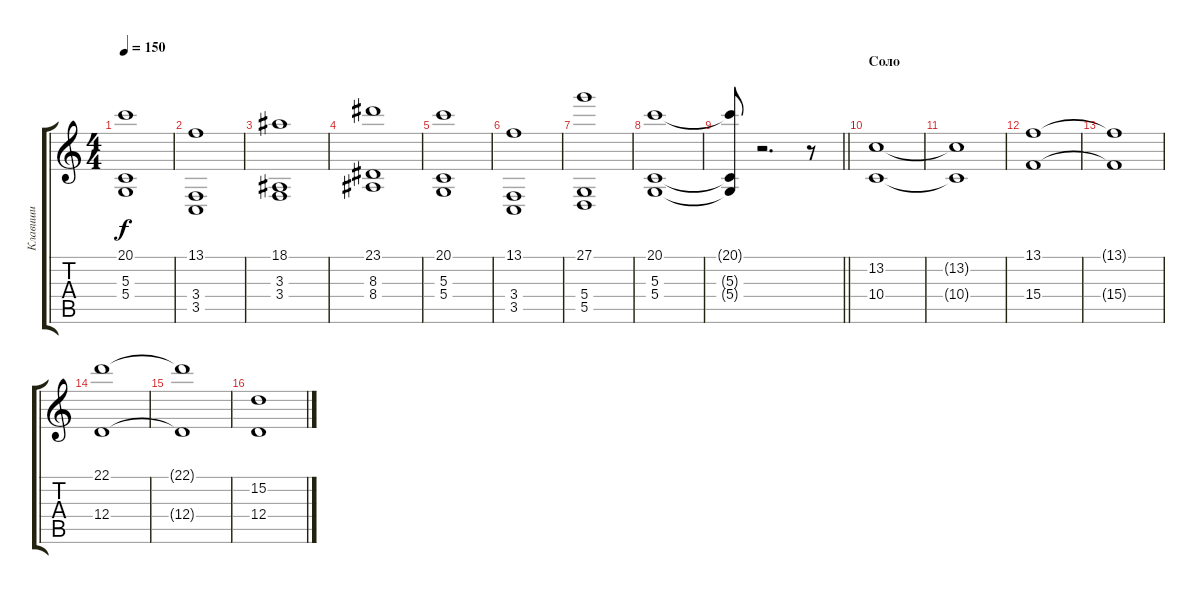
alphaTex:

\track ("Клавиши" "Клавиши") {instrument synthstrings1}
\staff {score tabs}
\tuning (E4 B3 G3 D3 A2 E2) {hide}
\ts (4 4)
\tempo 150
\clef g2
\ks c
(20.1 5.3 5.4).1{dy f} |
(13.1 3.4 3.5).1 |
(18.1 3.3 3.4).1 |
(23.1 8.3 8.4).1 |
(20.1 5.3 5.4).1 |
(13.1 3.4 3.5).1 |
(27.1 5.4 5.5).1 |
(20.1 5.3 5.4).1 |
\barLineRight lightlight
(20.1{t} 5.3{t} 5.4{t}).8 r.2{d} r.8 |
\section ("" "Соло")
(13.2 10.4).1 |
(13.2{t} 10.4{t}).1 |
(13.1 15.4).1 |
(13.1{t} 15.4{t}).1 |
(22.1 12.4).1 |
(22.1{t} 12.4{t}).1 |
(15.2 12.4).1
